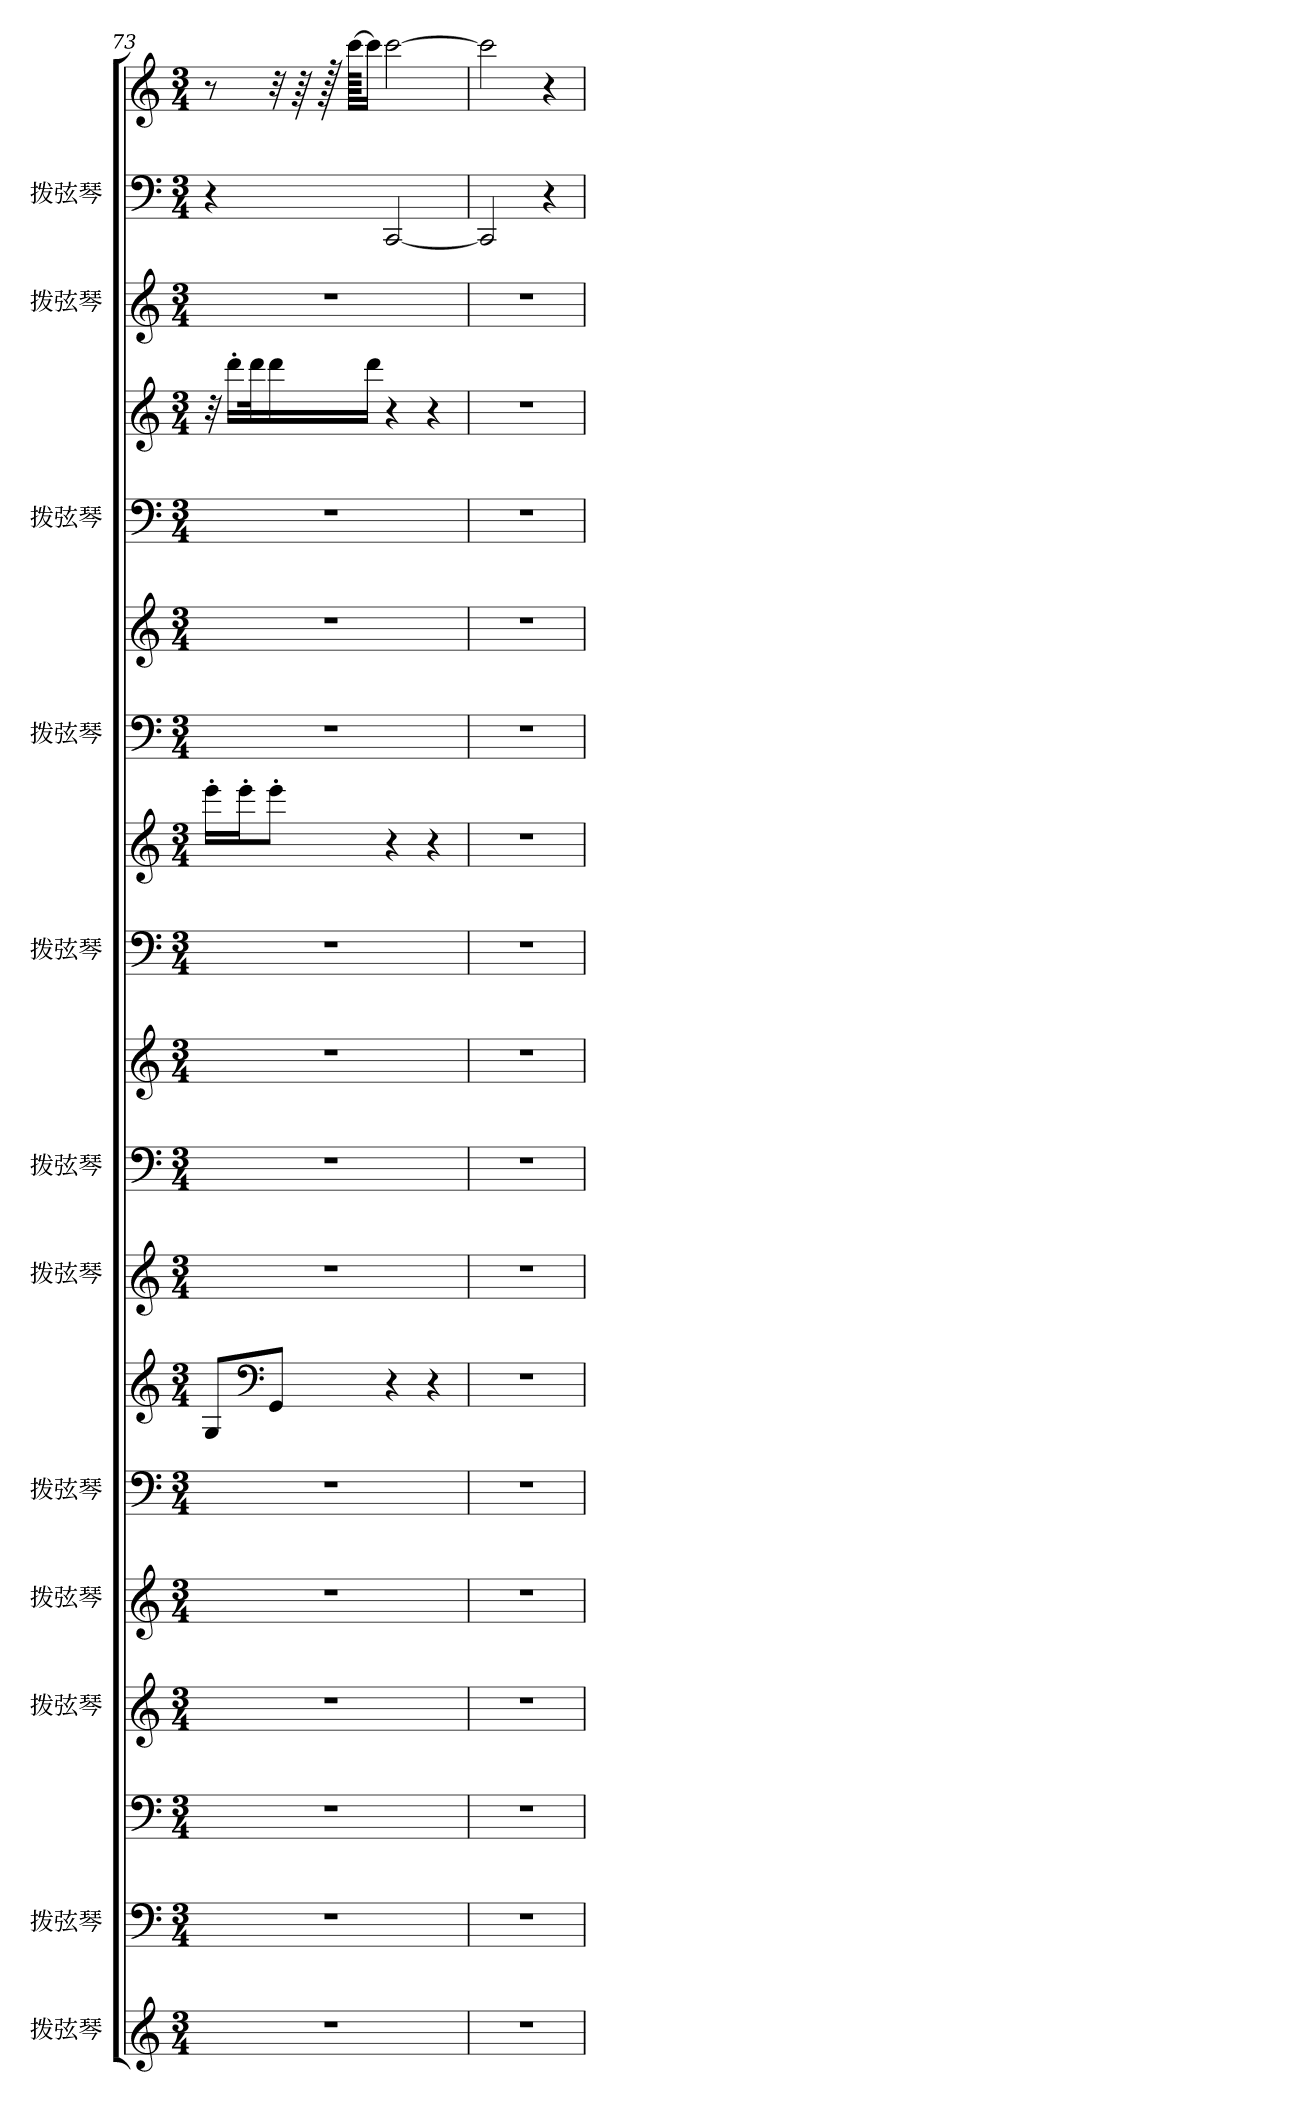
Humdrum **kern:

**kern	**kern	**kern	**kern	**kern	**kern	**kern	**kern	**kern	**kern	**kern	**kern	**kern	**kern	**kern	**kern	**kern	**kern	**kern
*part12	*part11	*part11	*part10	*part9	*part8	*part8	*part7	*part6	*part6	*part5	*part5	*part4	*part4	*part3	*part3	*part2	*part1	*part1
*staff19	*staff18	*staff17	*staff16	*staff15	*staff14	*staff13	*staff12	*staff11	*staff10	*staff9	*staff8	*staff7	*staff6	*staff5	*staff4	*staff3	*staff2	*staff1
*I"拨弦琴	*I"拨弦琴	*	*I"拨弦琴	*I"拨弦琴	*I"拨弦琴	*	*I"拨弦琴	*I"拨弦琴	*	*I"拨弦琴	*	*I"拨弦琴	*	*I"拨弦琴	*	*I"拨弦琴	*I"拨弦琴	*
!!LO:PB:g=z
*clefG2	*clefF4	*clefF4	*clefG2	*clefG2	*clefF4	*clefG2	*clefG2	*clefF4	*clefG2	*clefF4	*clefG2	*clefF4	*clefG2	*clefF4	*clefG2	*clefG2	*clefF4	*clefG2
*k[]	*k[]	*k[]	*k[]	*k[]	*k[]	*k[]	*k[]	*k[]	*k[]	*k[]	*k[]	*k[]	*k[]	*k[]	*k[]	*k[]	*k[]	*k[]
*M3/4	*M3/4	*M3/4	*M3/4	*M3/4	*M3/4	*M3/4	*M3/4	*M3/4	*M3/4	*M3/4	*M3/4	*M3/4	*M3/4	*M3/4	*M3/4	*M3/4	*M3/4	*M3/4
=73	=73	=73	=73	=73	=73	=73	=73	=73	=73	=73	=73	=73	=73	=73	=73	=73	=73	=73
2.r	2.r	2.r	2.r	2.r	2.r	8G/L	2.r	2.r	2.r	2.r	16eee'\LL	2.r	2.r	2.r	32r	2.r	4r	8r
.	.	.	.	.	.	.	.	.	.	.	.	.	.	.	16ddd'\LL	.	.	.
.	.	.	.	.	.	.	.	.	.	.	16eee'\J	.	.	.	.	.	.	.
.	.	.	.	.	.	.	.	.	.	.	.	.	.	.	32ddd\K	.	.	.
*	*	*	*	*	*	*clefF4	*	*	*	*	*	*	*	*	*	*	*	*
.	.	.	.	.	.	8GG/J	.	.	.	.	8eee'\J	.	.	.	16ddd\	.	.	32r
.	.	.	.	.	.	.	.	.	.	.	.	.	.	.	.	.	.	64r
.	.	.	.	.	.	.	.	.	.	.	.	.	.	.	.	.	.	128r
.	.	.	.	.	.	.	.	.	.	.	.	.	.	.	.	.	.	[128ccc\KKKLL
.	.	.	.	.	.	.	.	.	.	.	.	.	.	.	16ddd\JJ	.	.	16ccc\JJ]
.	.	.	.	.	.	4r	.	.	.	.	4r	.	.	.	4r	.	[2CC/	[2ccc\
.	.	.	.	.	.	4r	.	.	.	.	4r	.	.	.	4r	.	.	.
=74	=74	=74	=74	=74	=74	=74	=74	=74	=74	=74	=74	=74	=74	=74	=74	=74	=74	=74
2.r	2.r	2.r	2.r	2.r	2.r	2.r	2.r	2.r	2.r	2.r	2.r	2.r	2.r	2.r	2.r	2.r	2CC/]	2ccc\]
.	.	.	.	.	.	.	.	.	.	.	.	.	.	.	.	.	4r	4r
=	=	=	=	=	=	=	=	=	=	=	=	=	=	=	=	=	=	=
*-	*-	*-	*-	*-	*-	*-	*-	*-	*-	*-	*-	*-	*-	*-	*-	*-	*-	*-
